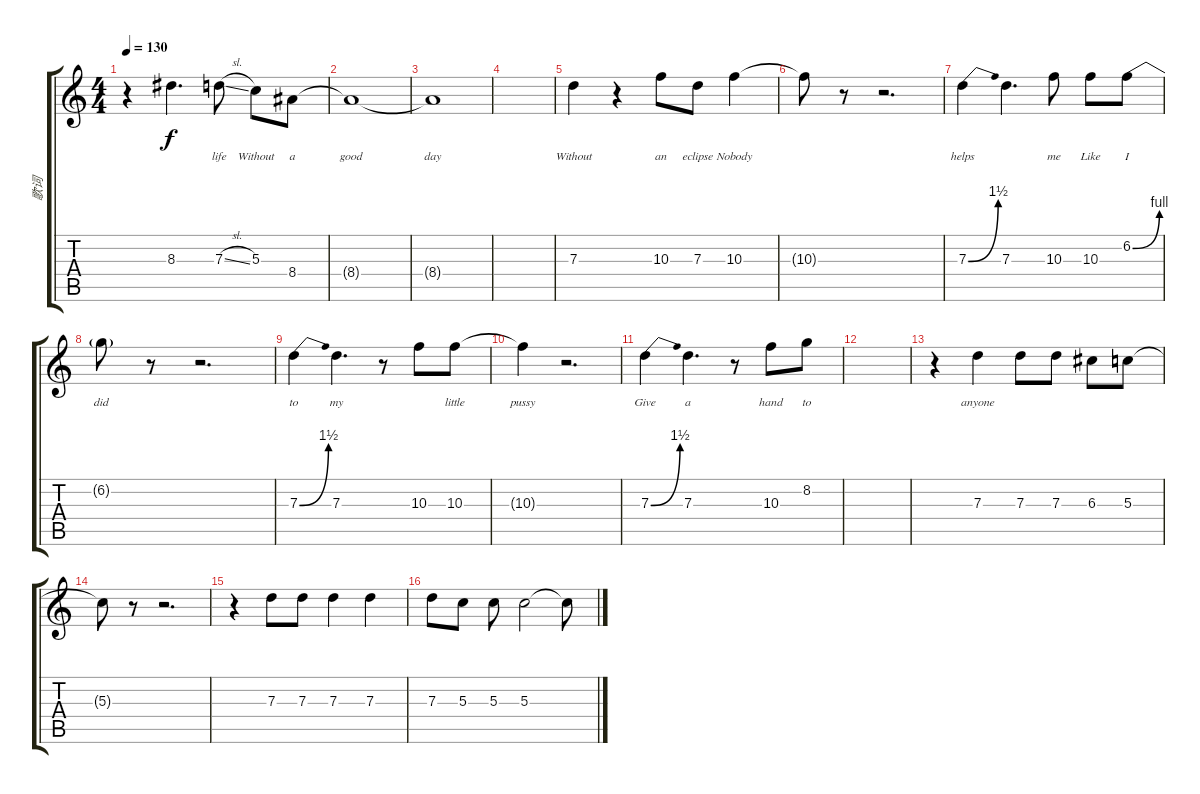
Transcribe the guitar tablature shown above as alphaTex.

\track ("歌词" "歌词") {instrument acousticguitarnylon}
\staff {score tabs}
\tuning (E4 B3 G3 D3 A2 E2) {hide}
\ts (4 4)
\tempo 130
\clef g2
\ks c
r.4{dy mp} 8.3.4{d lyrics (0 "") lyrics (1 "") lyrics (2 "") lyrics (3 "") lyrics (4 "") dy f} 7.3{sl}.8{lyrics (0 "life") lyrics (1 "") lyrics (2 "") lyrics (3 "") lyrics (4 "")} 5.3.8{lyrics (0 "Without") lyrics (1 "") lyrics (2 "") lyrics (3 "") lyrics (4 "")} 8.4.8{lyrics (0 "a") lyrics (1 "") lyrics (2 "") lyrics (3 "") lyrics (4 "")} |
8.4{t}.1{lyrics (0 "good") lyrics (1 "") lyrics (2 "") lyrics (3 "") lyrics (4 "")} |
8.4{t}.1{lyrics (0 "day") lyrics (1 "") lyrics (2 "") lyrics (3 "") lyrics (4 "")} |
|
7.3.4{lyrics (0 "Without") lyrics (1 "") lyrics (2 "") lyrics (3 "") lyrics (4 "")} r.4 10.3.8{lyrics (0 "an") lyrics (1 "") lyrics (2 "") lyrics (3 "") lyrics (4 "")} 7.3.8{lyrics (0 "eclipse") lyrics (1 "") lyrics (2 "") lyrics (3 "") lyrics (4 "")} 10.3.4{lyrics (0 "Nobody") lyrics (1 "") lyrics (2 "") lyrics (3 "") lyrics (4 "")} |
10.3{t}.8{lyrics (0 "") lyrics (1 "") lyrics (2 "") lyrics (3 "") lyrics (4 "")} r.8 r.2{d} |
7.3{be (bend 0 0 60 6)}.4{lyrics (0 "helps") lyrics (1 "") lyrics (2 "") lyrics (3 "") lyrics (4 "")} 7.3.4{d lyrics (0 "") lyrics (1 "") lyrics (2 "") lyrics (3 "") lyrics (4 "")} 10.3.8{lyrics (0 "me") lyrics (1 "") lyrics (2 "") lyrics (3 "") lyrics (4 "")} 10.3.8{lyrics (0 "Like") lyrics (1 "") lyrics (2 "") lyrics (3 "") lyrics (4 "")} 6.2{be (bend 0 0 60 4)}.8{lyrics (0 "I") lyrics (1 "") lyrics (2 "") lyrics (3 "") lyrics (4 "")} |
6.2{t}.8{lyrics (0 "did") lyrics (1 "") lyrics (2 "") lyrics (3 "") lyrics (4 "")} r.8 r.2{d} |
7.3{be (bend 0 0 60 6)}.4{lyrics (0 "to") lyrics (1 "") lyrics (2 "") lyrics (3 "") lyrics (4 "")} 7.3.4{d lyrics (0 "my") lyrics (1 "") lyrics (2 "") lyrics (3 "") lyrics (4 "")} r.8 10.3.8{lyrics (0 "") lyrics (1 "") lyrics (2 "") lyrics (3 "") lyrics (4 "")} 10.3.8{lyrics (0 "little") lyrics (1 "") lyrics (2 "") lyrics (3 "") lyrics (4 "")} |
10.3{t}.4{lyrics (0 "pussy") lyrics (1 "") lyrics (2 "") lyrics (3 "") lyrics (4 "")} r.2{d} |
7.3{be (bend 0 0 60 6)}.4{lyrics (0 "Give") lyrics (1 "") lyrics (2 "") lyrics (3 "") lyrics (4 "")} 7.3.4{d lyrics (0 "a") lyrics (1 "") lyrics (2 "") lyrics (3 "") lyrics (4 "")} r.8 10.3.8{lyrics (0 "hand") lyrics (1 "") lyrics (2 "") lyrics (3 "") lyrics (4 "")} 8.2.8{lyrics (0 "to") lyrics (1 "") lyrics (2 "") lyrics (3 "") lyrics (4 "")} |
|
r.4 7.3.4{lyrics (0 "anyone") lyrics (1 "") lyrics (2 "") lyrics (3 "") lyrics (4 "")} 7.3.8{lyrics (0 "") lyrics (1 "") lyrics (2 "") lyrics (3 "") lyrics (4 "")} 7.3.8{lyrics (0 "") lyrics (1 "") lyrics (2 "") lyrics (3 "") lyrics (4 "")} 6.3.8{lyrics (0 "") lyrics (1 "") lyrics (2 "") lyrics (3 "") lyrics (4 "")} 5.3.8{lyrics (0 "") lyrics (1 "") lyrics (2 "") lyrics (3 "") lyrics (4 "")} |
5.3{t}.8{lyrics (0 "") lyrics (1 "") lyrics (2 "") lyrics (3 "") lyrics (4 "")} r.8 r.2{d} |
r.4 7.3.8{lyrics (0 "") lyrics (1 "") lyrics (2 "") lyrics (3 "") lyrics (4 "")} 7.3.8{lyrics (0 "") lyrics (1 "") lyrics (2 "") lyrics (3 "") lyrics (4 "")} 7.3.4{lyrics (0 "") lyrics (1 "") lyrics (2 "") lyrics (3 "") lyrics (4 "")} 7.3.4{lyrics (0 "") lyrics (1 "") lyrics (2 "") lyrics (3 "") lyrics (4 "")} |
7.3.8{lyrics (0 "") lyrics (1 "") lyrics (2 "") lyrics (3 "") lyrics (4 "")} 5.3.8{lyrics (0 "") lyrics (1 "") lyrics (2 "") lyrics (3 "") lyrics (4 "")} 5.3.8{lyrics (0 "") lyrics (1 "") lyrics (2 "") lyrics (3 "") lyrics (4 "")} 5.3.2{lyrics (0 "") lyrics (1 "") lyrics (2 "") lyrics (3 "") lyrics (4 "")} 5.3{t}.8{lyrics (0 "") lyrics (1 "") lyrics (2 "") lyrics (3 "") lyrics (4 "")}
